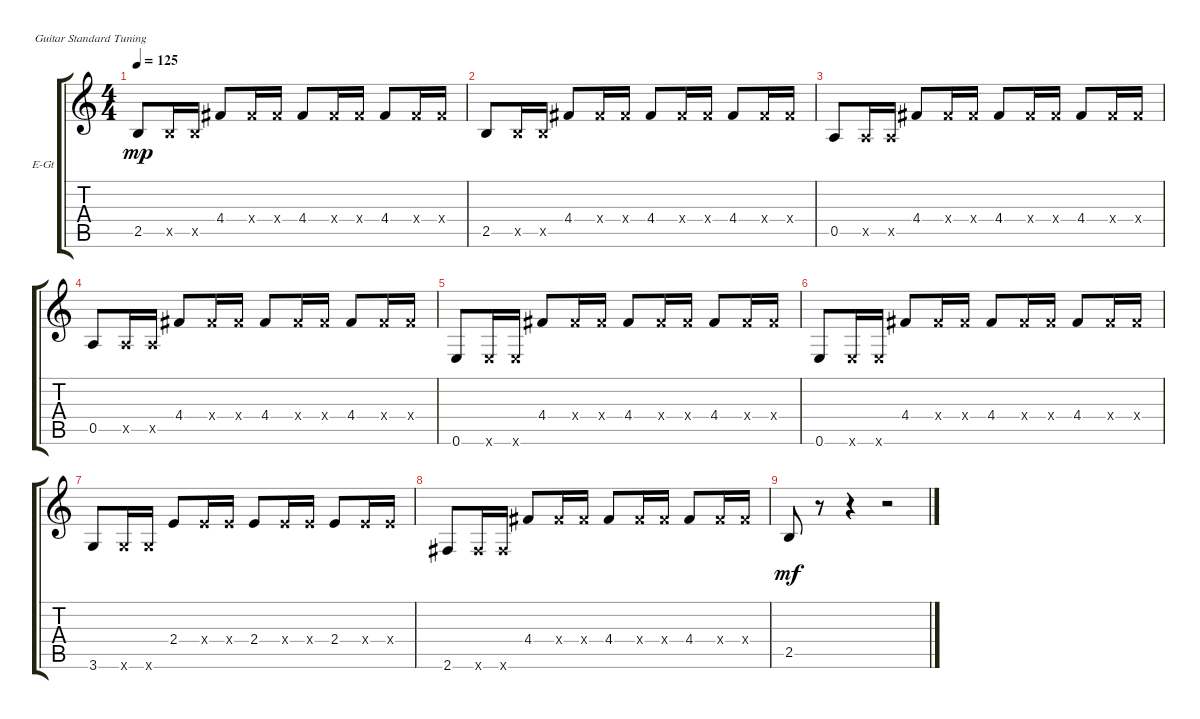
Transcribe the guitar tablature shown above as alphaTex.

\defaultSystemsLayout 4
\bracketExtendMode groupsimilarinstruments
\firstSystemTrackNameOrientation horizontal
\otherSystemsTrackNameOrientation horizontal
\track ("Electric Guitar" "E-Gt") {instrument overdrivenguitar}
\staff {score tabs}
\tuning (E4 B3 G3 D3 A2 E2)
\ts (4 4)
\tempo 125
\clef g2
\ks c
2.5.8{dy mp} 2.5{x}.16 2.5{x}.16 4.4.8 4.4{x}.16 4.4{x}.16 4.4.8 4.4{x}.16 4.4{x}.16 4.4.8 4.4{x}.16 4.4{x}.16 |
2.5.8 2.5{x}.16 2.5{x}.16 4.4.8 4.4{x}.16 4.4{x}.16 4.4.8 4.4{x}.16 4.4{x}.16 4.4.8 4.4{x}.16 4.4{x}.16 |
0.5.8 0.5{x}.16 0.5{x}.16 4.4.8 4.4{x}.16 4.4{x}.16 4.4.8 4.4{x}.16 4.4{x}.16 4.4.8 4.4{x}.16 4.4{x}.16 |
0.5.8 0.5{x}.16 0.5{x}.16 4.4.8 4.4{x}.16 4.4{x}.16 4.4.8 4.4{x}.16 4.4{x}.16 4.4.8 4.4{x}.16 4.4{x}.16 |
0.6.8 0.6{x}.16 0.6{x}.16 4.4.8 4.4{x}.16 4.4{x}.16 4.4.8 4.4{x}.16 4.4{x}.16 4.4.8 4.4{x}.16 4.4{x}.16 |
0.6.8 0.6{x}.16 0.6{x}.16 4.4.8 4.4{x}.16 4.4{x}.16 4.4.8 4.4{x}.16 4.4{x}.16 4.4.8 4.4{x}.16 4.4{x}.16 |
3.6.8 3.6{x}.16 3.6{x}.16 2.4.8 2.4{x}.16 2.4{x}.16 2.4.8 2.4{x}.16 2.4{x}.16 2.4.8 2.4{x}.16 2.4{x}.16 |
2.6.8 2.6{x}.16 2.6{x}.16 4.4.8 4.4{x}.16 4.4{x}.16 4.4.8 4.4{x}.16 4.4{x}.16 4.4.8 4.4{x}.16 4.4{x}.16 |
2.5.8{dy mf} r.8 r.4 r.2
